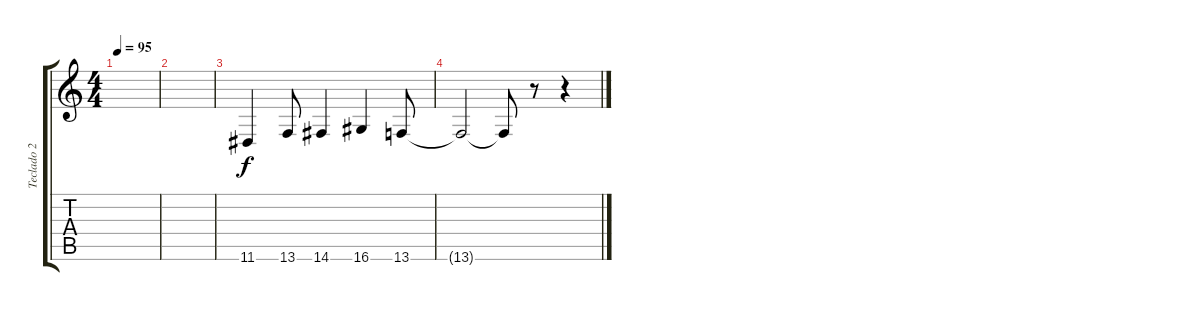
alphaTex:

\track ("Teclado 2" "Teclado 2") {instrument violin}
\staff {score tabs}
\tuning (E4 B3 G3 D3 A2 E2) {hide}
\ts (4 4)
\tempo 95
\clef g2
\ks c
|
|
11.6.4 13.6.8 14.6.4 16.6.4 13.6.8 |
13.6{t}.2 13.6{t}.8 r.8 r.4
